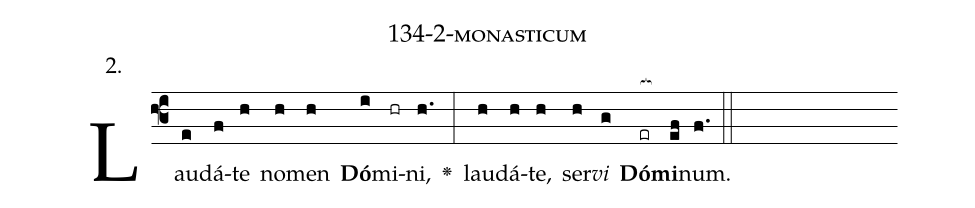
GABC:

name: 134-2-monasticum;
annotation: 2.;
%%
(f3)Lau(e)dá(f)te(h) no(h)men(h) <b>Dó</b>(i)mi(hr)ni,(h.) <v>\greheightstar</v>(:) lau(h)dá(h)te,(h) ser(h)<i>vi</i>(g) <b>Dó</b>(er[ocb:1{])<b>mi</b>(ef[ocb:0}])num.(f.) (::)


%E(h) u(h) o(h) u(g) a(ef) e.(f.) (::)
